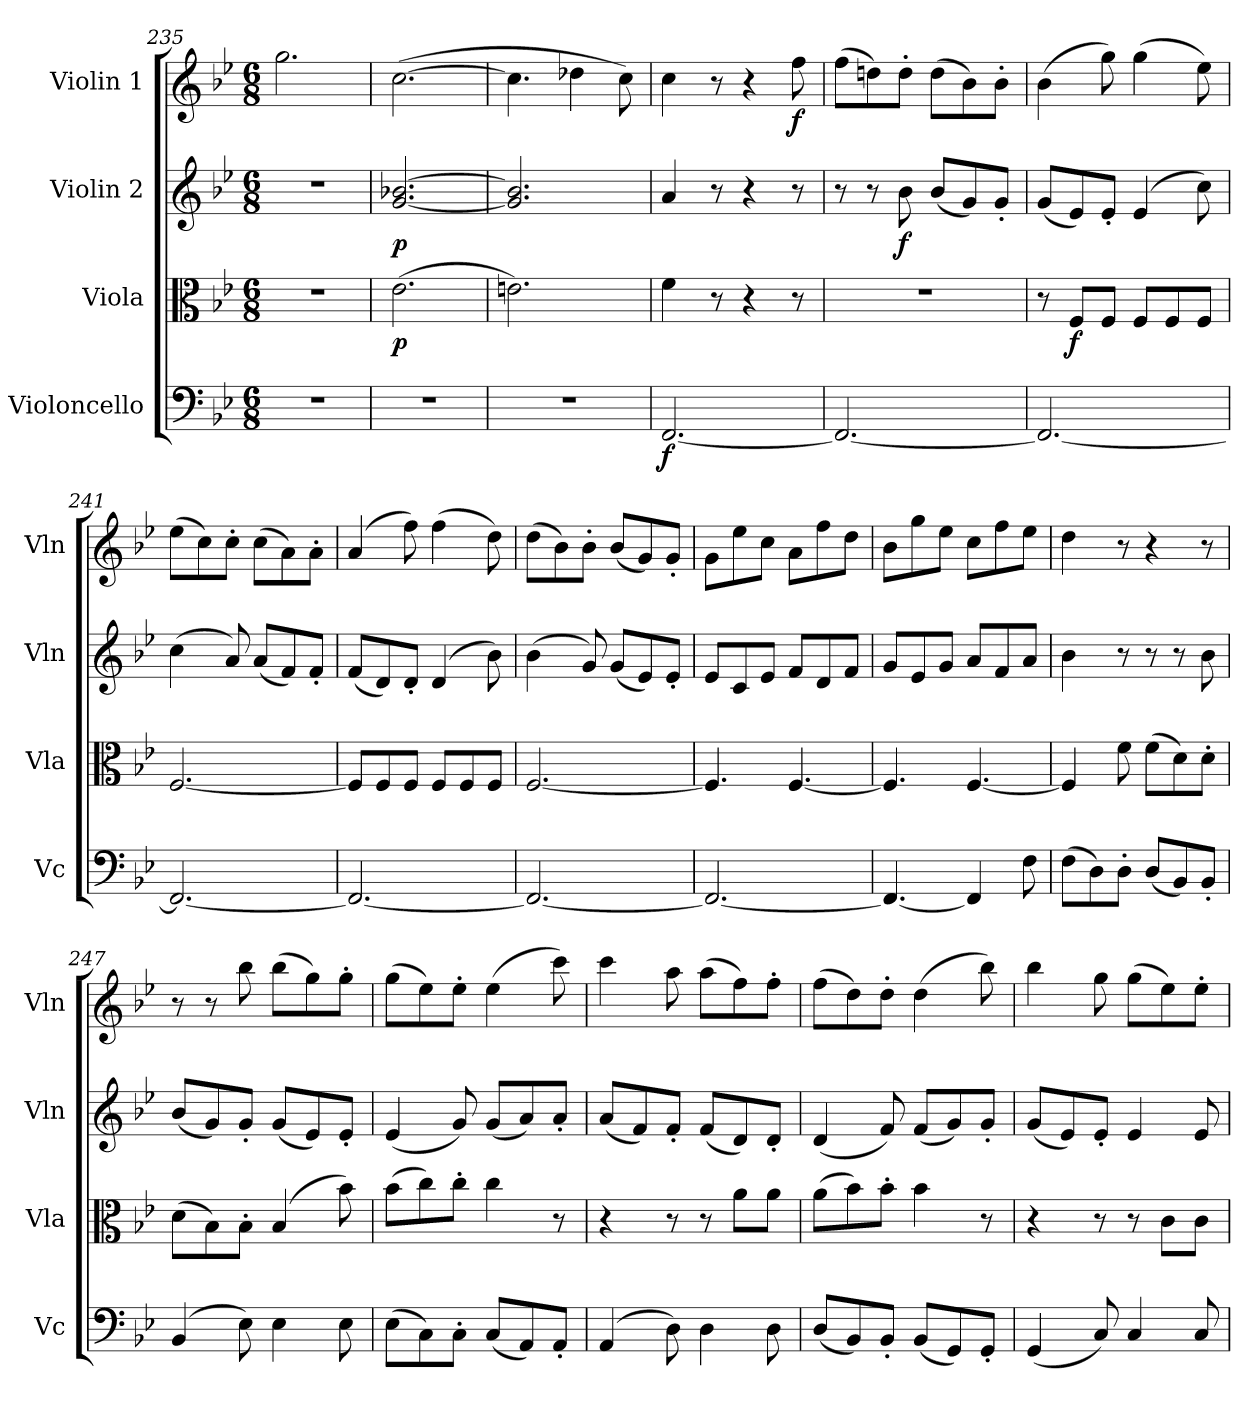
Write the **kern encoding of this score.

**kern	**dynam	**kern	**dynam	**kern	**dynam	**kern	**dynam
*part4	*part4	*part3	*part3	*part2	*part2	*part1	*part1
*staff4	*staff4	*staff3	*staff3	*staff2	*staff2	*staff1	*staff1
*I"Violoncello	*	*I"Viola	*	*I"Violin 2	*	*I"Violin 1	*
*I'Vc	*	*I'Vla	*	*I'Vln	*	*I'Vln	*
*clefF4	*	*clefC3	*	*clefG2	*	*clefG2	*
*k[b-e-]	*	*k[b-e-]	*	*k[b-e-]	*	*k[b-e-]	*
*M6/8	*	*M6/8	*	*M6/8	*	*M6/8	*
=235	=235	=235	=235	=235	=235	=235	=235
2.r	.	2.r	.	2.r	.	2.gg\	.
=236	=236	=236	=236	=236	=236	=236	=236
!	!	!	!LO:DY:b	!	!LO:DY:b	!	!
2.r	.	(2.e-\	p	[2.g/ [2.b-X/	p	([2.cc\	.
=237	=237	=237	=237	=237	=237	=237	=237
2.r	.	2.en\)	.	2.g/] 2.b-/]	.	4.cc\]	.
.	.	.	.	.	.	4dd-X\	.
.	.	.	.	.	.	8cc\)	.
=238	=238	=238	=238	=238	=238	=238	=238
!	!LO:DY:b	!	!	!	!	!	!
[2.FF/	f	4f\	.	4a/	.	4cc\	.
.	.	8r	.	8r	.	8r	.
.	.	4r	.	4r	.	4r	.
!	!	!	!	!	!	!	!LO:DY:b
.	.	8r	.	8r	.	8ff\	f
=239	=239	=239	=239	=239	=239	=239	=239
2.FF/_	.	2.r	.	8r	.	(8ff\L	.
.	.	.	.	8r	.	8ddn\)	.
!	!	!	!	!	!LO:DY:b	!	!
.	.	.	.	8b-\	f	8dd'\J	.
.	.	.	.	(8b-/L	.	(8dd\L	.
.	.	.	.	8g/)	.	8b-\)	.
.	.	.	.	8g'/J	.	8b-'\J	.
=240	=240	=240	=240	=240	=240	=240	=240
2.FF/_	.	8r	.	(8g/L	.	(4b-\	.
!	!	!	!LO:DY:b	!	!	!	!
.	.	8F/L	f	8e-/)	.	.	.
.	.	8F/J	.	8e-'/J	.	8gg\)	.
.	.	8F/L	.	(4e-/	.	(4gg\	.
.	.	8F/	.	.	.	.	.
.	.	8F/J	.	8cc\)	.	8ee-\)	.
=241	=241	=241	=241	=241	=241	=241	=241
2.FF/_	.	[2.F/	.	(4cc\	.	(8ee-\L	.
.	.	.	.	.	.	8cc\)	.
.	.	.	.	8a/)	.	8cc'\J	.
.	.	.	.	(8a/L	.	(8cc\L	.
.	.	.	.	8f/)	.	8a\)	.
.	.	.	.	8f'/J	.	8a'\J	.
!!LO:LB:g=z
=242	=242	=242	=242	=242	=242	=242	=242
2.FF/_	.	8F/L]	.	(8f/L	.	(4a/	.
.	.	8F/	.	8d/)	.	.	.
.	.	8F/J	.	8d'/J	.	8ff\)	.
.	.	8F/L	.	(4d/	.	(4ff\	.
.	.	8F/	.	.	.	.	.
.	.	8F/J	.	8b-\)	.	8dd\)	.
=243	=243	=243	=243	=243	=243	=243	=243
2.FF/_	.	[2.F/	.	(4b-\	.	(8dd\L	.
.	.	.	.	.	.	8b-\)	.
.	.	.	.	8g/)	.	8b-'\J	.
.	.	.	.	(8g/L	.	(8b-/L	.
.	.	.	.	8e-/)	.	8g/)	.
.	.	.	.	8e-'/J	.	8g'/J	.
!!LO:LB:g=z
=244	=244	=244	=244	=244	=244	=244	=244
2.FF/_	.	4.F/]	.	8e-/L	.	8g\L	.
.	.	.	.	8c/	.	8ee-\	.
.	.	.	.	8e-/J	.	8cc\J	.
.	.	[4.F/	.	8f/L	.	8a\L	.
.	.	.	.	8d/	.	8ff\	.
.	.	.	.	8f/J	.	8dd\J	.
=245	=245	=245	=245	=245	=245	=245	=245
4.FF/_	.	4.F/]	.	8g/L	.	8b-\L	.
.	.	.	.	8e-/	.	8gg\	.
.	.	.	.	8g/J	.	8ee-\J	.
4FF/]	.	[4.F/	.	8a/L	.	8cc\L	.
.	.	.	.	8f/	.	8ff\	.
8F\	.	.	.	8a/J	.	8ee-\J	.
=246	=246	=246	=246	=246	=246	=246	=246
(8F\L	.	4F/]	.	4b-\	.	4dd\	.
8D\)	.	.	.	.	.	.	.
8D'\J	.	8f\	.	8r	.	8r	.
(8D/L	.	(8f\L	.	8r	.	4r	.
8BB-/)	.	8d\)	.	8r	.	.	.
8BB-'/J	.	8d'\J	.	8b-\	.	8r	.
=247	=247	=247	=247	=247	=247	=247	=247
(4BB-/	.	(8d\L	.	(8b-/L	.	8r	.
.	.	8B-\)	.	8g/)	.	8r	.
8E-\)	.	8B-'\J	.	8g'/J	.	8bb-\	.
4E-\	.	(4B-/	.	(8g/L	.	(8bb-\L	.
.	.	.	.	8e-/)	.	8gg\)	.
8E-\	.	8b-\)	.	8e-'/J	.	8gg'\J	.
=248	=248	=248	=248	=248	=248	=248	=248
(8E-\L	.	(8b-\L	.	(4e-/	.	(8gg\L	.
8C\)	.	8cc\)	.	.	.	8ee-\)	.
8C'\J	.	8cc'\J	.	8g/)	.	8ee-'\J	.
(8C/L	.	4cc\	.	(8g/L	.	(4ee-\	.
8AA/)	.	.	.	8a/)	.	.	.
8AA'/J	.	8r	.	8a'/J	.	8ccc\)	.
=249	=249	=249	=249	=249	=249	=249	=249
(4AA/	.	4r	.	(8a/L	.	4ccc\	.
.	.	.	.	8f/)	.	.	.
8D\)	.	8r	.	8f'/J	.	8aa\	.
4D\	.	8r	.	(8f/L	.	(8aa\L	.
.	.	8a\L	.	8d/)	.	8ff\)	.
8D\	.	8a\J	.	8d'/J	.	8ff'\J	.
=250	=250	=250	=250	=250	=250	=250	=250
(8D/L	.	(8a\L	.	(4d/	.	(8ff\L	.
8BB-/)	.	8b-\)	.	.	.	8dd\)	.
8BB-'/J	.	8b-'\J	.	8f/)	.	8dd'\J	.
(8BB-/L	.	4b-\	.	(8f/L	.	(4dd\	.
8GG/)	.	.	.	8g/)	.	.	.
8GG'/J	.	8r	.	8g'/J	.	8bb-\)	.
!!LO:LB:g=z
=251	=251	=251	=251	=251	=251	=251	=251
(4GG/	.	4r	.	(8g/L	.	4bb-\	.
.	.	.	.	8e-/)	.	.	.
8C/)	.	8r	.	8e-'/J	.	8gg\	.
4C/	.	8r	.	4e-/	.	(8gg\L	.
.	.	8c\L	.	.	.	8ee-\)	.
8C/	.	8c\J	.	8e-/	.	8ee-'\J	.
=	=	=	=	=	=	=	=
*-	*-	*-	*-	*-	*-	*-	*-
